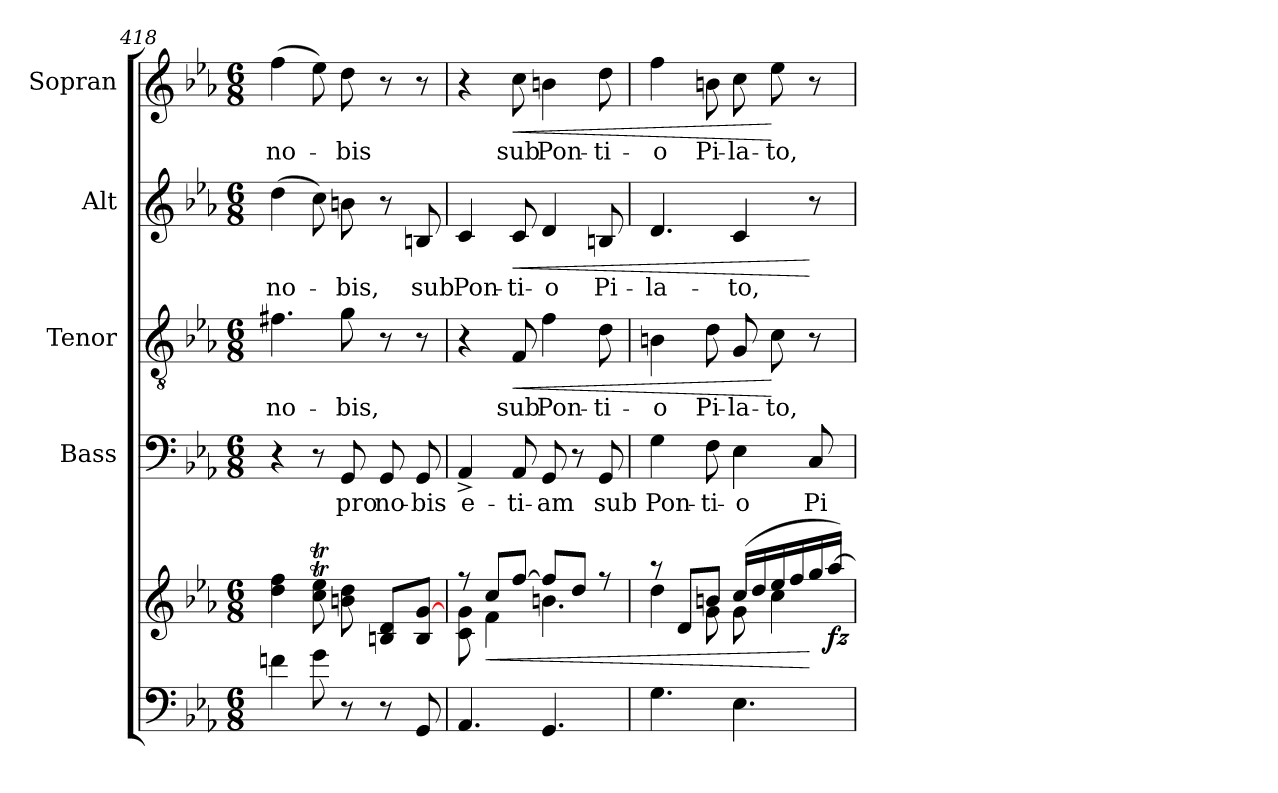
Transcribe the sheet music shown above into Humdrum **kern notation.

**kern	**kern	**dynam	**kern	**text	**kern	**text	**dynam	**kern	**text	**dynam	**kern	**text	**dynam
*part5	*part5	*part5	*part4	*part4	*part3	*part3	*part3	*part2	*part2	*part2	*part1	*part1	*part1
*staff6	*staff5	*staff5/6	*staff4	*staff4	*staff3	*staff3	*staff3	*staff2	*staff2	*staff2	*staff1	*staff1	*staff1
*	*	*	*I"Bass	*	*I"Tenor	*	*	*I"Alt	*	*	*I"Sopran	*	*
*	*	*	*I'B.	*	*I'T.	*	*	*I'A.	*	*	*I'S.	*	*
*clefF4	*clefG2	*	*clefF4	*	*clefGv2	*	*	*clefG2	*	*	*clefG2	*	*
*k[b-e-a-]	*k[b-e-a-]	*	*k[b-e-a-]	*	*k[b-e-a-]	*	*	*k[b-e-a-]	*	*	*k[b-e-a-]	*	*
*E-:	*E-:	*	*E-:	*	*E-:	*	*	*E-:	*	*	*E-:	*	*
*M6/8	*M6/8	*	*M6/8	*	*M6/8	*	*	*M6/8	*	*	*M6/8	*	*
=418	=418	=418	=418	=418	=418	=418	=418	=418	=418	=418	=418	=418	=418
!	!	!	!	!	!	!LO:LY:b	!	!	!LO:LY:b	!	!	!LO:LY:b	!
4fn\	4dd\ 4ff\	.	4r	.	4.f#X\	no-	.	(>4dd\	no-	.	(>4ff\	no-	.
8g\	8cc\T 8ee-\T	.	8r	.	.	.	.	8cc\)	.	.	8ee-\)	.	.
!	!	!	!	!LO:LY:b	!	!LO:LY:b	!	!	!LO:LY:b	!	!	!LO:LY:b	!
8r	8bn\ 8dd\	.	8GG/	pro	8g\	-bis,	.	8bn\	-bis,	.	8dd\	-bis	.
!	!	!	!	!LO:LY:b	!	!	!	!	!	!	!	!	!
8r	8Bn/ 8d/L	.	8GG/	no-	8r	.	.	8r	.	.	8r	.	.
!	!	!	!	!LO:LY:b	!	!	!	!	!LO:LY:b	!	!	!	!
8GG/	8B/ [8g/J	.	8GG/	-bis	8r	.	.	8Bn/	sub	.	8r	.	.
=419	=419	=419	=419	=419	=419	=419	=419	=419	=419	=419	=419	=419	=419
*	*^	*	*	*	*	*	*	*	*	*	*	*	*
!	!	!	!	!	!LO:LY:b	!	!	!	!	!LO:LY:b	!	!	!	!
4.AA-/	8ree	8c\ 8g\	.	4AA-^>/	e-	4r	.	.	4c/	Pon-	.	4r	.	.
!	!	!	!LO:HP:b	!	!	!	!	!	!	!	!	!	!	!
.	8cc/L	4f\	<	.	.	.	.	.	.	.	.	.	.	.
!	!	!	!	!	!LO:LY:b	!	!LO:LY:b	!LO:HP:b	!	!LO:LY:b	!LO:HP:b	!	!LO:LY:b	!LO:HP:b
.	[>8ff/J	.	.	8AA-/	-ti-	8F/	sub	<	8c/	-ti-	<	8cc\	sub	<
!	!	!	!	!	!LO:LY:b	!	!LO:LY:b	!	!	!LO:LY:b	!	!	!LO:LY:b	!
4.GG/	8ff/L]	4.bn\	.	8GG/	-am	4f\	Pon-	.	4d/	-o	.	4bn\	Pon-	.
.	8dd/J	.	.	8r	.	.	.	.	.	.	.	.	.	.
!	!	!	!	!	!LO:LY:b	!	!LO:LY:b	!	!	!LO:LY:b	!	!	!LO:LY:b	!
.	8ree	.	.	8GG/	sub	8d\	-ti-	.	8Bn/	Pi-	.	8dd\	-ti-	.
!!LO:LB:g=z
=420	=420	=420	=420	=420	=420	=420	=420	=420	=420	=420	=420	=420	=420	=420
!	!	!	!	!	!LO:LY:b	!	!LO:LY:b	!	!	!LO:LY:b	!	!	!LO:LY:b	!
4.G\	8raa	4dd\	.	4G\	Pon-	4Bn\	-o	.	4.d/	-la-	.	4ff\	-o	.
.	8d/L	.	.	.	.	.	.	.	.	.	.	.	.	.
!	!	!	!	!	!LO:LY:b	!	!LO:LY:b	!	!	!	!	!	!LO:LY:b	!
.	8bn/J	8g\	.	8F\	-ti-	8d\	Pi-	.	.	.	.	8bn\	Pi-	.
!	!	!	!	!	!LO:LY:b	!	!LO:LY:b	!	!	!LO:LY:b	!	!	!LO:LY:b	!
4.E-\	(>16cc/LL	8g\	.	4E-\	-o	8G/	-la-	.	4c/	-to,	.	8cc\	-la-	.
.	16dd/	.	.	.	.	.	.	.	.	.	.	.	.	.
!	!	!	!	!	!	!	!LO:LY:b	!	!	!	!	!	!LO:LY:b	!
.	16ee-/	4cc\	.	.	.	8c\	-to,	[	.	.	.	8ee-\	-to,	[
.	16ff/	.	.	.	.	.	.	.	.	.	.	.	.	.
!	!	!	!	!	!LO:LY:b	!	!	!	!	!	!	!	!	!
.	16gg/	.	[	8C/	Pi-	8r	.	.	8r	.	[	8r	.	.
!	!	!	!LO:DY:b	!	!	!	!	!	!	!	!	!	!	!
.	[>16aa-/JJ)	.	fz	.	.	.	.	.	.	.	.	.	.	.
*	*v	*v	*	*	*	*	*	*	*	*	*	*	*	*
=	=	=	=	=	=	=	=	=	=	=	=	=	=
*-	*-	*-	*-	*-	*-	*-	*-	*-	*-	*-	*-	*-	*-
